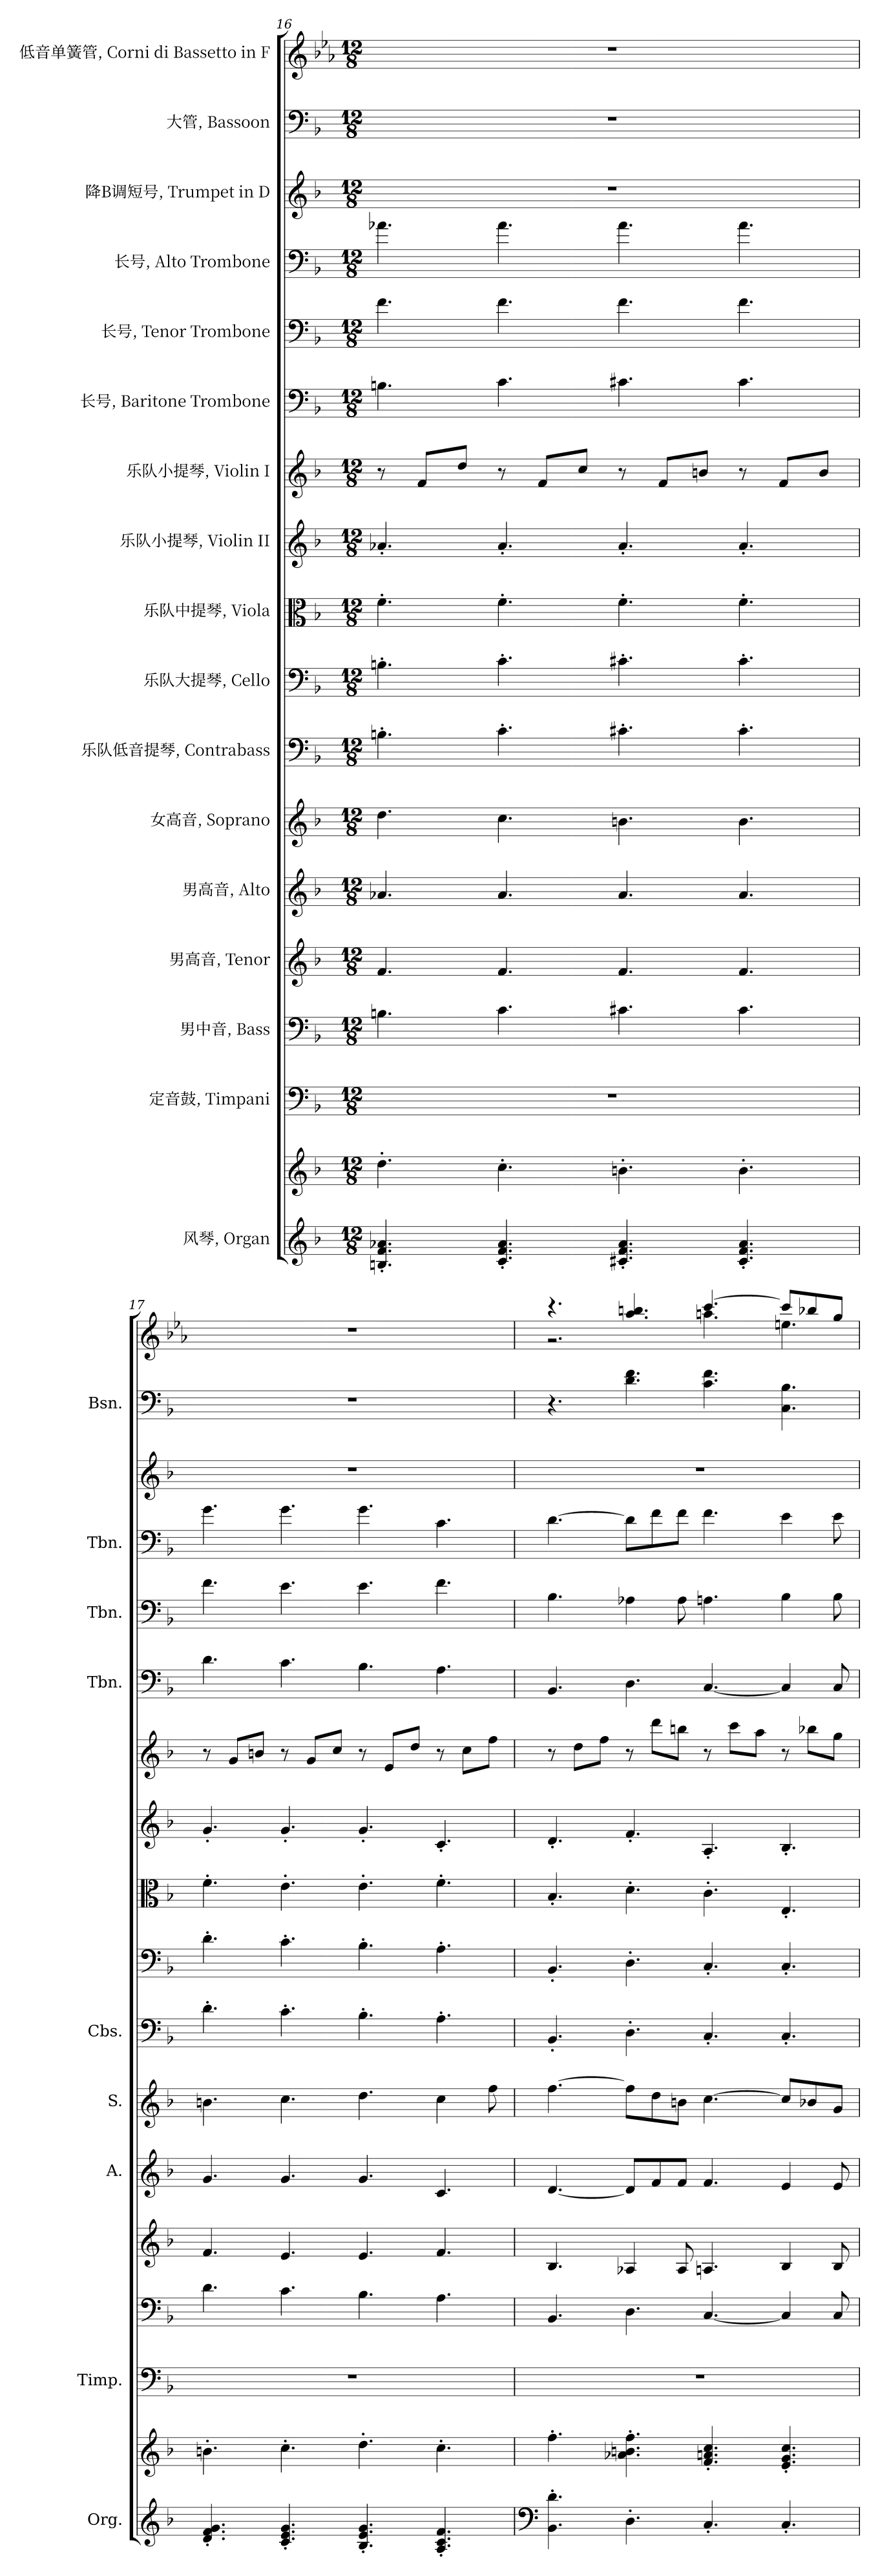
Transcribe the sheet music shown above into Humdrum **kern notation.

**kern	**kern	**kern	**kern	**kern	**kern	**kern	**kern	**kern	**kern	**kern	**kern	**kern	**kern	**kern	**kern	**kern	**kern
*part17	*part17	*part16	*part15	*part14	*part13	*part12	*part11	*part10	*part9	*part8	*part7	*part6	*part5	*part4	*part3	*part2	*part1
*staff18	*staff17	*staff16	*staff15	*staff14	*staff13	*staff12	*staff11	*staff10	*staff9	*staff8	*staff7	*staff6	*staff5	*staff4	*staff3	*staff2	*staff1
*I"风琴, Organ	*	*I"定音鼓, Timpani	*I"男中音, Bass	*I"男高音, Tenor	*I"男高音, Alto	*I"女高音, Soprano	*I"乐队低音提琴, Contrabass	*I"乐队大提琴, Cello	*I"乐队中提琴, Viola	*I"乐队小提琴, Violin II	*I"乐队小提琴, Violin I	*I"长号, Baritone Trombone	*I"长号, Tenor Trombone	*I"长号, Alto Trombone	*I"降B调短号, Trumpet in D	*I"大管, Bassoon	*I"低音单簧管, Corni di Bassetto in F
*I'Org.	*	*I'Timp.	*	*	*I'A.	*I'S.	*I'Cbs.	*	*	*	*	*I'Tbn.	*I'Tbn.	*I'Tbn.	*	*I'Bsn.	*
*clefG2	*clefG2	*clefF4	*clefF4	*clefG2	*clefG2	*clefG2	*clefF4	*clefF4	*clefC3	*clefG2	*clefG2	*clefF4	*clefF4	*clefF4	*clefG2	*clefF4	*clefG2
*	*	*	*	*	*	*	*ITrd7c12	*	*	*	*	*	*	*	*ITrd1c2	*	*ITrd8c14
*k[b-]	*k[b-]	*k[b-]	*k[b-]	*k[b-]	*k[b-]	*k[b-]	*k[b-]	*k[b-]	*k[b-]	*k[b-]	*k[b-]	*k[b-]	*k[b-]	*k[b-]	*k[b-e-a-]	*k[b-]	*k[b-e-a-]
*M12/8	*M12/8	*M12/8	*M12/8	*M12/8	*M12/8	*M12/8	*M12/8	*M12/8	*M12/8	*M12/8	*M12/8	*M12/8	*M12/8	*M12/8	*M12/8	*M12/8	*M12/8
=16	=16	=16	=16	=16	=16	=16	=16	=16	=16	=16	=16	=16	=16	=16	=16	=16	=16
4.Bn/' 4.f/' 4.a-X/'	4.dd'\	1.r	4.Bn\	4.f/	4.a-X/	4.dd\	4.BBn'\	4.Bn'\	4.f'\	4.a-X'/	8r	4.Bn\	4.f\	4.a-X\	1.r	1.r	1.r
.	.	.	.	.	.	.	.	.	.	.	8f/L	.	.	.	.	.	.
.	.	.	.	.	.	.	.	.	.	.	8dd/J	.	.	.	.	.	.
4.c/' 4.f/' 4.a-/'	4.cc'\	.	4.c\	4.f/	4.a-/	4.cc\	4.C'\	4.c'\	4.f'\	4.a-'/	8r	4.c\	4.f\	4.a-\	.	.	.
.	.	.	.	.	.	.	.	.	.	.	8f/L	.	.	.	.	.	.
.	.	.	.	.	.	.	.	.	.	.	8cc/J	.	.	.	.	.	.
4.c#X/' 4.f/' 4.a-/'	4.bn'\	.	4.c#X\	4.f/	4.a-/	4.bn\	4.C#X'\	4.c#X'\	4.f'\	4.a-'/	8r	4.c#X\	4.f\	4.a-\	.	.	.
.	.	.	.	.	.	.	.	.	.	.	8f/L	.	.	.	.	.	.
.	.	.	.	.	.	.	.	.	.	.	8bn/J	.	.	.	.	.	.
4.c#/' 4.f/' 4.a-/'	4.b'\	.	4.c#\	4.f/	4.a-/	4.b\	4.C#'\	4.c#'\	4.f'\	4.a-'/	8r	4.c#\	4.f\	4.a-\	.	.	.
.	.	.	.	.	.	.	.	.	.	.	8f/L	.	.	.	.	.	.
.	.	.	.	.	.	.	.	.	.	.	8b/J	.	.	.	.	.	.
!!LO:PB:g=z
=17	=17	=17	=17	=17	=17	=17	=17	=17	=17	=17	=17	=17	=17	=17	=17	=17	=17
4.d/' 4.f/' 4.g/'	4.bn'\	1.r	4.d\	4.f/	4.g/	4.bn\	4.D'\	4.d'\	4.f'\	4.g'/	8r	4.d\	4.f\	4.g\	1.r	1.r	1.r
.	.	.	.	.	.	.	.	.	.	.	8g/L	.	.	.	.	.	.
.	.	.	.	.	.	.	.	.	.	.	8bn/J	.	.	.	.	.	.
4.c/' 4.e/' 4.g/'	4.cc'\	.	4.c\	4.e/	4.g/	4.cc\	4.C'\	4.c'\	4.e'\	4.g'/	8r	4.c\	4.e\	4.g\	.	.	.
.	.	.	.	.	.	.	.	.	.	.	8g/L	.	.	.	.	.	.
.	.	.	.	.	.	.	.	.	.	.	8cc/J	.	.	.	.	.	.
4.B-/' 4.e/' 4.g/'	4.dd'\	.	4.B-\	4.e/	4.g/	4.dd\	4.BB-'\	4.B-'\	4.e'\	4.g'/	8r	4.B-\	4.e\	4.g\	.	.	.
.	.	.	.	.	.	.	.	.	.	.	8e/L	.	.	.	.	.	.
.	.	.	.	.	.	.	.	.	.	.	8dd/J	.	.	.	.	.	.
4.A/' 4.c/' 4.f/'	4.cc'\	.	4.A\	4.f/	4.c/	4cc\	4.AA'\	4.A'\	4.f'\	4.c'/	8r	4.A\	4.f\	4.c\	.	.	.
.	.	.	.	.	.	.	.	.	.	.	8cc\L	.	.	.	.	.	.
.	.	.	.	.	.	8ff\	.	.	.	.	8ff\J	.	.	.	.	.	.
=18	=18	=18	=18	=18	=18	=18	=18	=18	=18	=18	=18	=18	=18	=18	=18	=18	=18
*clefF4	*	*	*	*	*	*	*	*	*	*	*	*	*	*	*	*	*
*	*	*	*	*	*	*	*	*	*	*	*	*	*	*	*	*	*^
4.BB-\' 4.d\'	4.ff'\	1.r	4.BB-/	4.B-/	[4.d/	[4.ff\	4.BBB-'/	4.BB-'/	4.B-'/	4.d'/	8r	4.BB-/	4.B-\	[4.d\	1.r	4.r	4.r	2.r
.	.	.	.	.	.	.	.	.	.	.	8dd\L	.	.	.	.	.	.	.
.	.	.	.	.	.	.	.	.	.	.	8ff\J	.	.	.	.	.	.	.
4.D'\	4.a-X\' 4.bn\' 4.ff\'	.	4.D\	4A-X/	8d/L]	8ff\L]	4.DD'\	4.D'\	4.d'\	4.f'/	8r	4.D\	4A-X\	8d\L]	.	4.d\ 4.f\	4.a-/ 4.bn/	.
.	.	.	.	.	8f/	8dd\	.	.	.	.	8ddd\L	.	.	8f\	.	.	.	.
.	.	.	.	8A-/	8f/J	8bn\J	.	.	.	.	8bbn\J	.	8A-\	8f\J	.	.	.	.
4.C'/	4.f/' 4.an/' 4.cc/'	.	[4.C/	4.An/	4.f/	[4.cc\	4.CC'/	4.C'/	4.c'\	4.A'/	8r	[4.C/	4.An\	4.f\	.	4.c\ 4.f\	[4.cc/	4.an\
.	.	.	.	.	.	.	.	.	.	.	8ccc\L	.	.	.	.	.	.	.
.	.	.	.	.	.	.	.	.	.	.	8aa\J	.	.	.	.	.	.	.
4.C'/	4.e/' 4.g/' 4.cc/'	.	4C/]	4B-/	4e/	8cc/L]	4.CC'/	4.C'/	4.E'/	4.B-'/	8r	4C/]	4B-\	4e\	.	4.C\ 4.B-\	8cc/L]	4.en\
.	.	.	.	.	.	8b-X/	.	.	.	.	8bb-X\L	.	.	.	.	.	8b-X/	.
.	.	.	8C/	8B-/	8e/	8g/J	.	.	.	.	8gg\J	8C/	8B-\	8e\	.	.	8g/J	.
*	*	*	*	*	*	*	*	*	*	*	*	*	*	*	*	*	*v	*v
=	=	=	=	=	=	=	=	=	=	=	=	=	=	=	=	=	=
*-	*-	*-	*-	*-	*-	*-	*-	*-	*-	*-	*-	*-	*-	*-	*-	*-	*-
